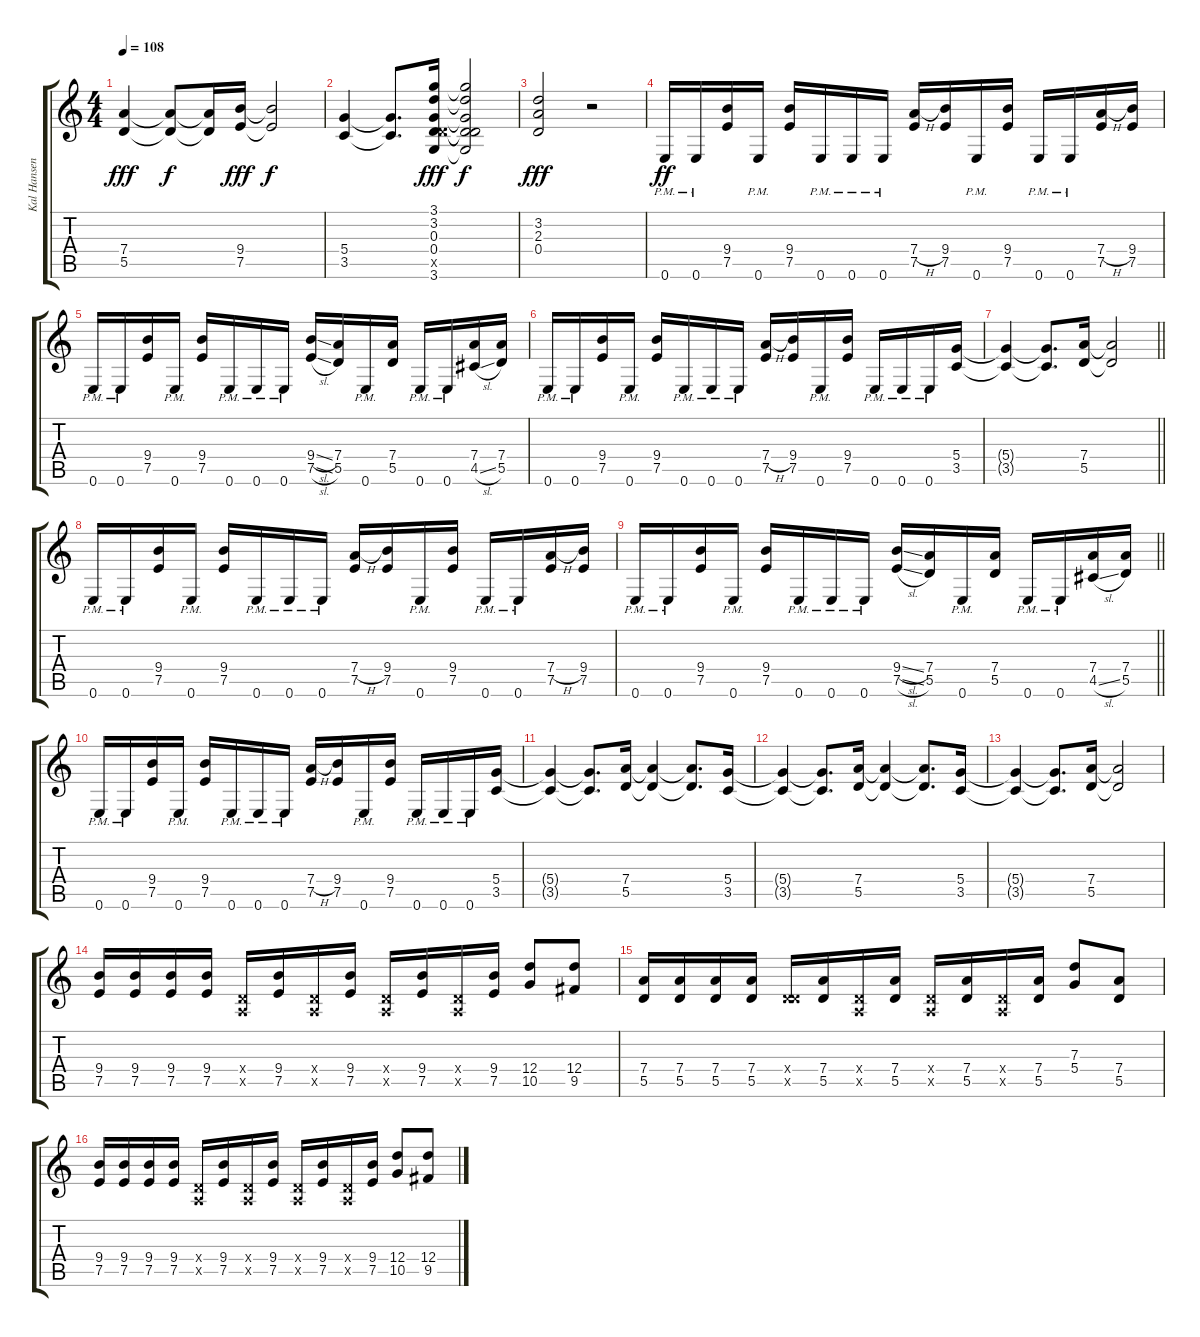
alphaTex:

\track ("Kal Hansen Guitar" "Kal Hansen") {instrument distortionguitar}
\staff {score tabs}
\tuning (E4 B3 G3 D3 A2 E2) {hide}
\ts (4 4)
\tempo 108
\clef g2
\ks c
(7.4 5.5).4{dy fff} (7.4{t} 5.5{t}).8{dy f} (7.4{t} 5.5{t}).16 (9.4 7.5).16{dy fff} (9.4{t} 7.5{t}).2{dy f} |
(5.4 3.5).4 (5.4{t} 3.5{t}).8{d} (3.1 3.2 0.3 0.4 5.5{x} 3.6).16{dy fff} (3.1{t} 3.2{t} 0.3{t} 0.4{t} 5.5{t} 3.6{t}).2{dy f} |
(3.2 2.3 0.4).2{dy fff} r.2 |
0.6{pm}.16{dy ff} 0.6{pm}.16 (9.4 7.5).16 0.6{pm}.16 (9.4 7.5).16 0.6{pm}.16 0.6{pm}.16 0.6{pm}.16 (7.4{h} 7.5).16 (9.4 7.5).16 0.6{pm}.16 (9.4 7.5).16 0.6{pm}.16 0.6{pm}.16 (7.4{h} 7.5).16 (9.4 7.5).16 |
0.6{pm}.16 0.6{pm}.16 (9.4 7.5).16 0.6{pm}.16 (9.4 7.5).16 0.6{pm}.16 0.6{pm}.16 0.6{pm}.16 (9.4{sl} 7.5{sl}).16 (7.4 5.5).16 0.6{pm}.16 (7.4 5.5).16 0.6{pm}.16 0.6{pm}.16 (7.4 4.5{sl}).16 (7.4 5.5).16 |
0.6{pm}.16 0.6{pm}.16 (9.4 7.5).16 0.6{pm}.16 (9.4 7.5).16 0.6{pm}.16 0.6{pm}.16 0.6{pm}.16 (7.4{h} 7.5).16 (9.4 7.5).16 0.6{pm}.16 (9.4 7.5).16 0.6{pm}.16 0.6{pm}.16 0.6{pm}.16 (5.4 3.5).16 |
\barLineRight lightlight
(5.4{t} 3.5{t}).4 (5.4{t} 3.5{t}).8{d} (7.4 5.5).16 (7.4{t} 5.5{t}).2 |
0.6{pm}.16 0.6{pm}.16 (9.4 7.5).16 0.6{pm}.16 (9.4 7.5).16 0.6{pm}.16 0.6{pm}.16 0.6{pm}.16 (7.4{h} 7.5).16 (9.4 7.5).16 0.6{pm}.16 (9.4 7.5).16 0.6{pm}.16 0.6{pm}.16 (7.4{h} 7.5).16 (9.4 7.5).16 |
\barLineRight lightlight
0.6{pm}.16 0.6{pm}.16 (9.4 7.5).16 0.6{pm}.16 (9.4 7.5).16 0.6{pm}.16 0.6{pm}.16 0.6{pm}.16 (9.4{sl} 7.5{sl}).16 (7.4 5.5).16 0.6{pm}.16 (7.4 5.5).16 0.6{pm}.16 0.6{pm}.16 (7.4 4.5{sl}).16 (7.4 5.5).16 |
0.6{pm}.16 0.6{pm}.16 (9.4 7.5).16 0.6{pm}.16 (9.4 7.5).16 0.6{pm}.16 0.6{pm}.16 0.6{pm}.16 (7.4{h} 7.5).16 (9.4 7.5).16 0.6{pm}.16 (9.4 7.5).16 0.6{pm}.16 0.6{pm}.16 0.6{pm}.16 (5.4 3.5).16 |
(5.4{t} 3.5{t}).4 (5.4{t} 3.5{t}).8{d} (7.4 5.5).16 (7.4{t} 5.5{t}).4 (7.4{t} 5.5{t}).8{d} (5.4 3.5).16 |
(5.4{t} 3.5{t}).4 (5.4{t} 3.5{t}).8{d} (7.4 5.5).16 (7.4{t} 5.5{t}).4 (7.4{t} 5.5{t}).8{d} (5.4 3.5).16 |
(5.4{t} 3.5{t}).4 (5.4{t} 3.5{t}).8{d} (7.4 5.5).16 (7.4{t} 5.5{t}).2 |
(9.4 7.5).16 (9.4 7.5).16 (9.4 7.5).16 (9.4 7.5).16 (0.4{x} 0.5{x}).16 (9.4 7.5).16 (0.4{x} 0.5{x}).16 (9.4 7.5).16 (0.4{x} 0.5{x}).16 (9.4 7.5).16 (0.4{x} 0.5{x}).16 (9.4 7.5).16 (12.4 10.5).8 (12.4 9.5).8 |
(7.4 5.5).16 (7.4 5.5).16 (7.4 5.5).16 (7.4 5.5).16 (0.4{x} 5.5{x}).16 (7.4 5.5).16 (0.4{x} 0.5{x}).16 (7.4 5.5).16 (0.4{x} 0.5{x}).16 (7.4 5.5).16 (0.4{x} 0.5{x}).16 (7.4 5.5).16 (7.3 5.4).8 (7.4 5.5).8 |
(9.4 7.5).16 (9.4 7.5).16 (9.4 7.5).16 (9.4 7.5).16 (0.4{x} 0.5{x}).16 (9.4 7.5).16 (0.4{x} 0.5{x}).16 (9.4 7.5).16 (0.4{x} 0.5{x}).16 (9.4 7.5).16 (0.4{x} 0.5{x}).16 (9.4 7.5).16 (12.4 10.5).8 (12.4 9.5).8
